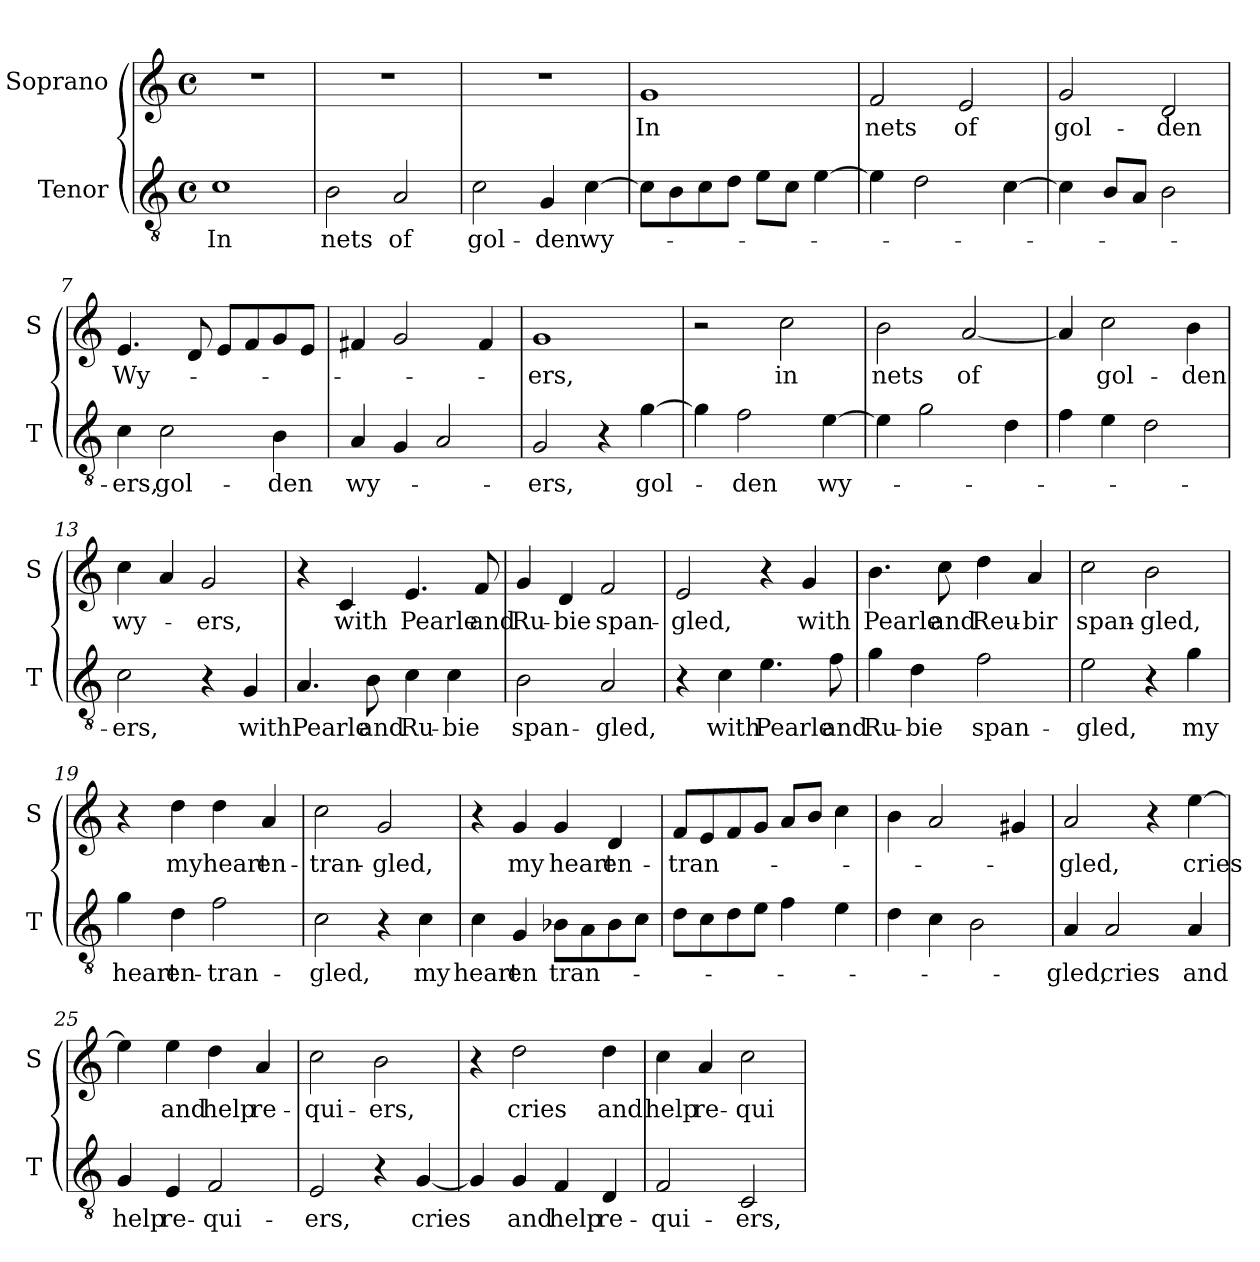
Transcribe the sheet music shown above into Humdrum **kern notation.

**kern	**text	**kern	**text
*part2	*part2	*part1	*part1
*staff2	*staff2	*staff1	*staff1
*I"Tenor	*	*I"Soprano	*
*I'T	*	*I'S	*
*clefGv2	*	*clefG2	*
*k[]	*	*k[]	*
*C:	*	*C:	*
*M4/4	*	*M4/4	*
*met(c)	*	*met(c)	*
=1	=1	=1	=1
!	!LO:LY:b	!	!
1c	In	1r	.
=2	=2	=2	=2
!	!LO:LY:b	!	!
2B\	nets	1r	.
!	!LO:LY:b	!	!
2A/	of	.	.
=3	=3	=3	=3
!	!LO:LY:b	!	!
2c\	gol-	1r	.
!	!LO:LY:b	!	!
4G/	-den	.	.
!	!LO:LY:b	!	!
[4c\	wy-	.	.
=4	=4	=4	=4
!	!	!	!LO:LY:b
8c\L]	.	1g	In
8B\	.	.	.
8c\	.	.	.
8d\J	.	.	.
8e\L	.	.	.
8c\J	.	.	.
[4e\	.	.	.
=5	=5	=5	=5
!	!	!	!LO:LY:b
4e\]	.	2f/	nets
2d\	.	.	.
!	!	!	!LO:LY:b
.	.	2e/	of
[4c\	.	.	.
!!LO:LB:g=z
=6	=6	=6	=6
!	!	!	!LO:LY:b
4c\]	.	2g/	gol-
8B/L	.	.	.
8A/J	.	.	.
!	!	!	!LO:LY:b
2B\	.	2d/	-den
=7	=7	=7	=7
!	!LO:LY:b	!	!LO:LY:b
4c\	-ers,	4.e/	Wy-
!	!LO:LY:b	!	!
2c\	gol-	.	.
.	.	8d/	.
.	.	8e/L	.
.	.	8f/	.
!	!LO:LY:b	!	!
4B\	-den	8g/	.
.	.	8e/J	.
=8	=8	=8	=8
!	!LO:LY:b	!	!
4A/	wy-	4f#X/	.
4G/	.	2g/	.
2A/	.	.	.
.	.	4f#/	.
=9	=9	=9	=9
!	!LO:LY:b	!	!LO:LY:b
2G/	-ers,	1g	-ers,
4r	.	.	.
!	!LO:LY:b	!	!
[4g\	gol-	.	.
=10	=10	=10	=10
4g\]	.	2r	.
!	!LO:LY:b	!	!
2f\	-den	.	.
!	!	!	!LO:LY:b
.	.	2cc\	in
!	!LO:LY:b	!	!
[4e\	wy-	.	.
!!LO:LB:g=z
=11	=11	=11	=11
!	!	!	!LO:LY:b
4e\]	.	2b\	nets
2g\	.	.	.
!	!	!	!LO:LY:b
.	.	[2a/	of
4d\	.	.	.
=12	=12	=12	=12
4f\	.	4a/]	.
!	!	!	!LO:LY:b
4e\	.	2cc\	gol-
2d\	.	.	.
!	!	!	!LO:LY:b
.	.	4b\	-den
=13	=13	=13	=13
!	!LO:LY:b	!	!LO:LY:b
2c\	-ers,	4cc\	wy-
.	.	4a/	.
!	!	!	!LO:LY:b
4r	.	2g/	-ers,
!	!LO:LY:b	!	!
4G/	with	.	.
=14	=14	=14	=14
!	!LO:LY:b	!	!
4.A/	Pearle	4r	.
!	!	!	!LO:LY:b
.	.	4c/	with
!	!LO:LY:b	!	!
8B\	and	.	.
!	!LO:LY:b	!	!LO:LY:b
4c\	Ru-	4.e/	Pearle
!	!LO:LY:b	!	!
4c\	-bie	.	.
!	!	!	!LO:LY:b
.	.	8f/	and
=15	=15	=15	=15
!	!LO:LY:b	!	!LO:LY:b
2B\	span-	4g/	Ru-
!	!	!	!LO:LY:b
.	.	4d/	-bie
!	!LO:LY:b	!	!LO:LY:b
2A/	-gled,	2f/	span-
!!LO:LB:g=z
=16	=16	=16	=16
!	!	!	!LO:LY:b
4r	.	2e/	-gled,
!	!LO:LY:b	!	!
4c\	with	.	.
!	!LO:LY:b	!	!
4.e\	Pearle	4r	.
!	!	!	!LO:LY:b
.	.	4g/	with
!	!LO:LY:b	!	!
8f\	and	.	.
=17	=17	=17	=17
!	!LO:LY:b	!	!LO:LY:b
4g\	Ru-	4.b\	Pearle
!	!LO:LY:b	!	!
4d\	-bie	.	.
!	!	!	!LO:LY:b
.	.	8cc\	and
!	!LO:LY:b	!	!LO:LY:b
2f\	span-	4dd\	Reu-
!	!	!	!LO:LY:b
.	.	4a/	-bir
=18	=18	=18	=18
!	!LO:LY:b	!	!LO:LY:b
2e\	-gled,	2cc\	span-
!	!	!	!LO:LY:b
4r	.	2b\	-gled,
!	!LO:LY:b	!	!
4g\	my	.	.
=19	=19	=19	=19
!	!LO:LY:b	!	!
4g\	heart	4r	.
!	!LO:LY:b	!	!LO:LY:b
4d\	en-	4dd\	my
!	!LO:LY:b	!	!LO:LY:b
2f\	-tran-	4dd\	heart
!	!	!	!LO:LY:b
.	.	4a/	en-
=20	=20	=20	=20
!	!LO:LY:b	!	!LO:LY:b
2c\	-gled,	2cc\	-tran-
!	!	!	!LO:LY:b
4r	.	2g/	-gled,
!	!LO:LY:b	!	!
4c\	my	.	.
!!LO:LB:g=z
=21	=21	=21	=21
!	!LO:LY:b	!	!
4c\	heart	4r	.
!	!LO:LY:b	!	!LO:LY:b
4G/	en	4g/	my
!	!LO:LY:b	!	!LO:LY:b
8B-X\L	tran-	4g/	heart
8A\	.	.	.
!	!	!	!LO:LY:b
8B-\	.	4d/	en-
8c\J	.	.	.
=22	=22	=22	=22
!	!	!	!LO:LY:b
8d\L	.	8f/L	-tran-
8c\	.	8e/	.
8d\	.	8f/	.
8e\J	.	8g/J	.
4f\	.	8a/L	.
.	.	8b/J	.
4e\	.	4cc\	.
=23	=23	=23	=23
4d\	.	4b\	.
4c\	.	2a/	.
2B\	.	.	.
.	.	4g#X/	.
=24	=24	=24	=24
!	!LO:LY:b	!	!LO:LY:b
4A/	-gled,	2a/	-gled,
!	!LO:LY:b	!	!
2A/	cries	.	.
.	.	4r	.
!	!LO:LY:b	!	!LO:LY:b
4A/	and	[4ee\	cries
=25	=25	=25	=25
!	!LO:LY:b	!	!
4G/	help	4ee\]	.
!	!LO:LY:b	!	!LO:LY:b
4E/	re-	4ee\	and
!	!LO:LY:b	!	!LO:LY:b
2F/	-qui-	4dd\	help
!	!	!	!LO:LY:b
.	.	4a/	re-
!!LO:PB:g=z
=26	=26	=26	=26
!	!LO:LY:b	!	!LO:LY:b
2E/	-ers,	2cc\	-qui-
!	!	!	!LO:LY:b
4r	.	2b\	-ers,
!	!LO:LY:b	!	!
[4G/	cries	.	.
=27	=27	=27	=27
4G/]	.	4r	.
!	!LO:LY:b	!	!LO:LY:b
4G/	and	2dd\	cries
!	!LO:LY:b	!	!
4F/	help	.	.
!	!LO:LY:b	!	!LO:LY:b
4D/	re-	4dd\	and
=28	=28	=28	=28
!	!LO:LY:b	!	!LO:LY:b
2F/	-qui-	4cc\	help
!	!	!	!LO:LY:b
.	.	4a/	re-
!	!LO:LY:b	!	!LO:LY:b
2C/	-ers,	2cc\	-qui-
=	=	=	=
*-	*-	*-	*-
